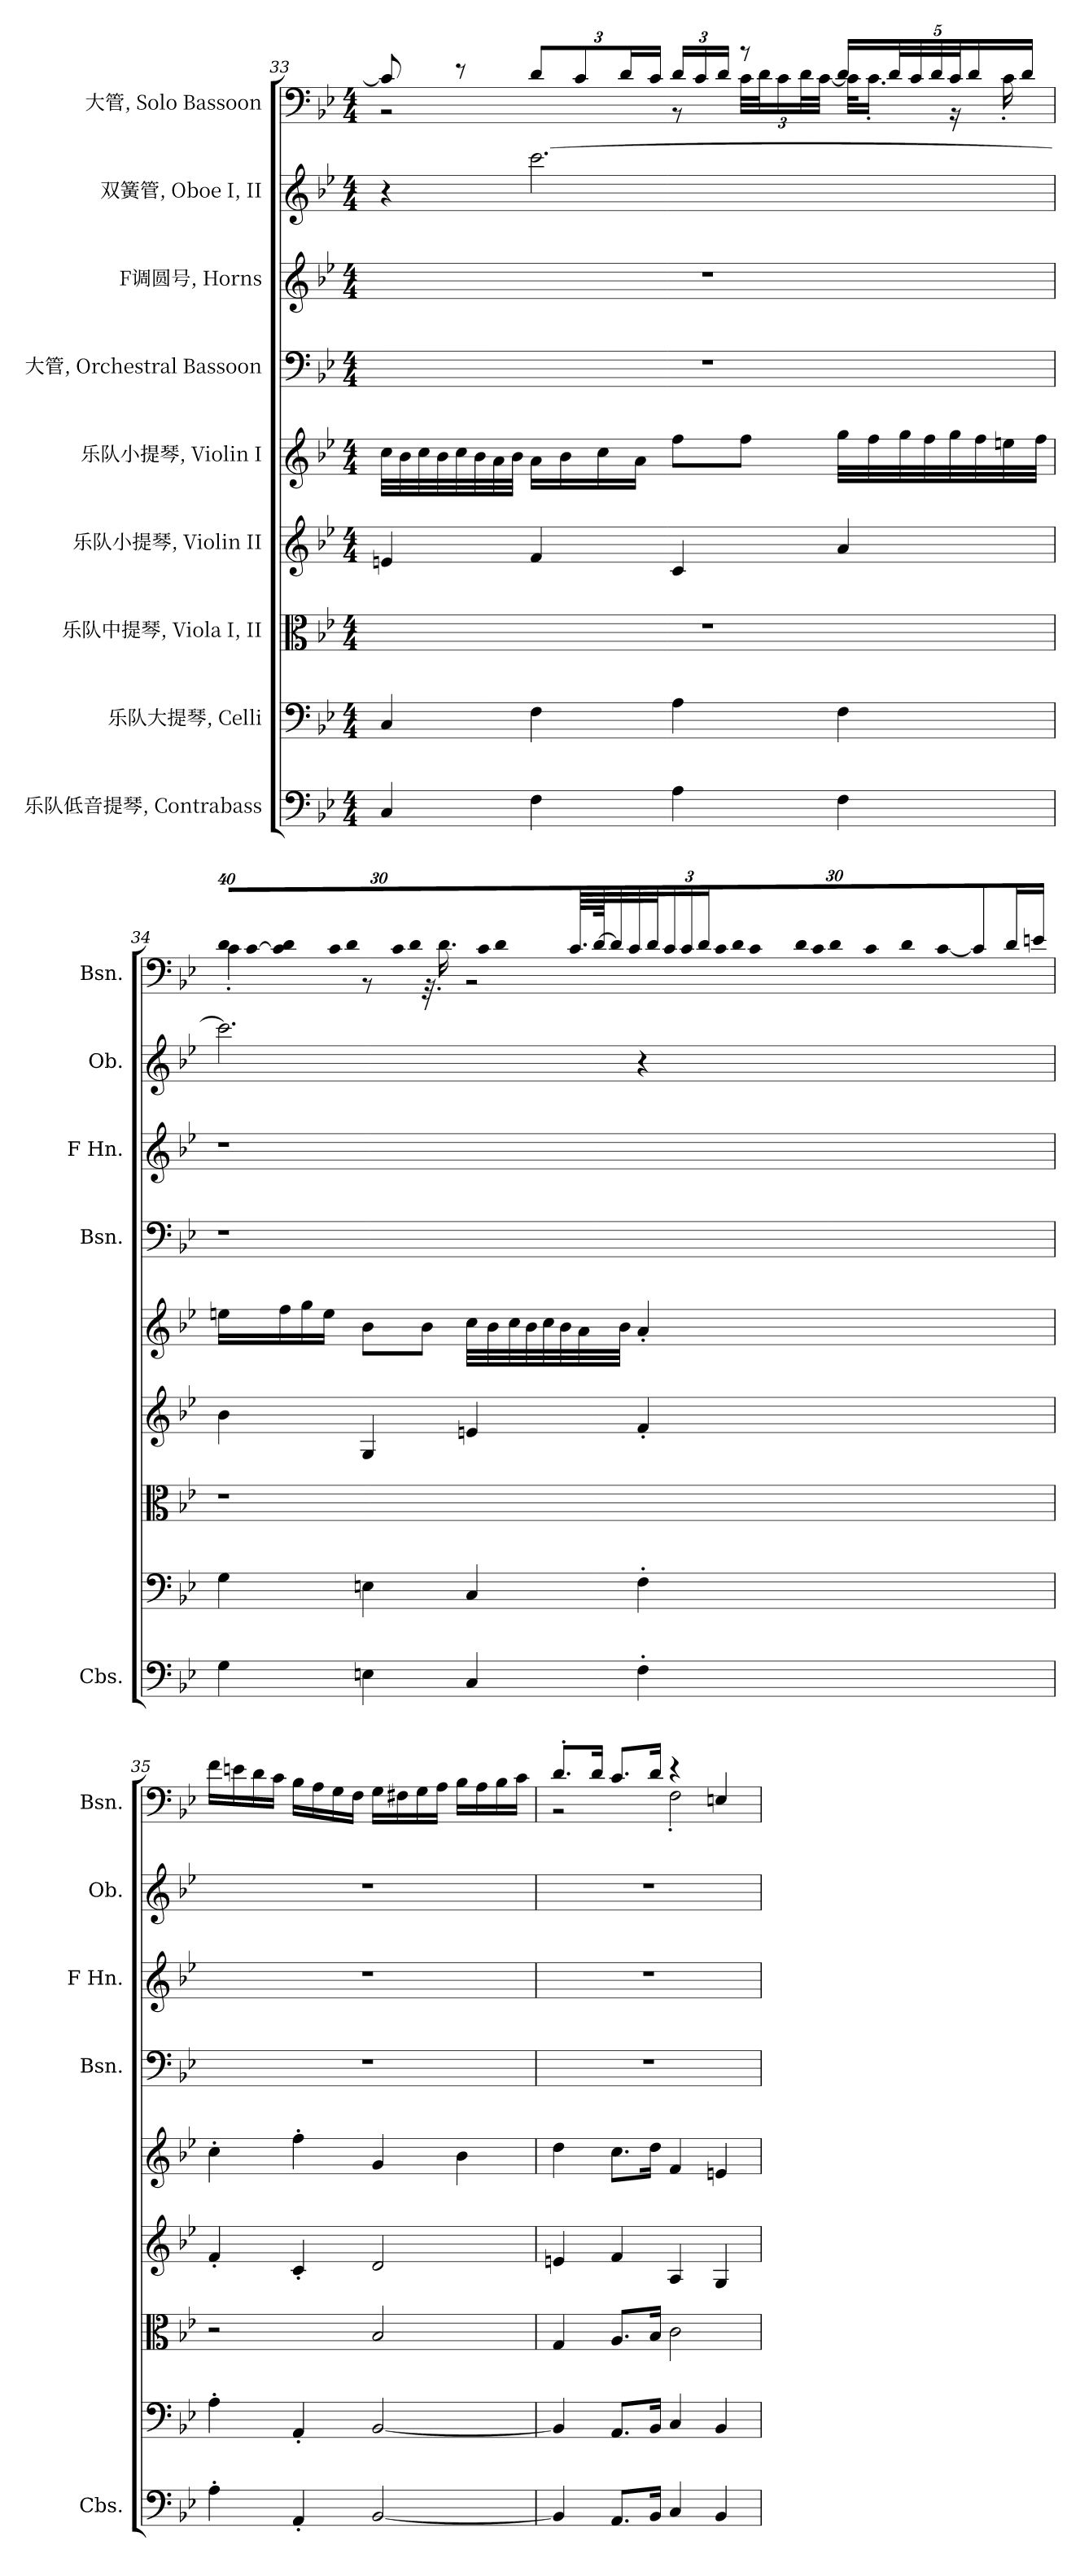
**kern	**kern	**kern	**kern	**kern	**kern	**kern	**kern	**kern
*part9	*part8	*part7	*part6	*part5	*part4	*part3	*part2	*part1
*staff9	*staff8	*staff7	*staff6	*staff5	*staff4	*staff3	*staff2	*staff1
*I"乐队低音提琴, Contrabass	*I"乐队大提琴, Celli	*I"乐队中提琴, Viola I, II	*I"乐队小提琴, Violin II	*I"乐队小提琴, Violin I	*I"大管, Orchestral Bassoon	*I"F调圆号, Horns	*I"双簧管, Oboe I, II	*I"大管, Solo Bassoon
*I'Cbs.	*	*	*	*	*I'Bsn.	*I'F Hn.	*I'Ob.	*I'Bsn.
!!LO:PB:g=z
*clefF4	*clefF4	*clefC3	*clefG2	*clefG2	*clefF4	*clefG2	*clefG2	*clefF4
*ITrd7c12	*	*	*	*	*	*ITrd4c7	*	*
*k[b-e-]	*k[b-e-]	*k[b-e-]	*k[b-e-]	*k[b-e-]	*k[b-e-]	*k[b-e-a-]	*k[b-e-]	*k[b-e-]
*M4/4	*M4/4	*M4/4	*M4/4	*M4/4	*M4/4	*M4/4	*M4/4	*M4/4
=33	=33	=33	=33	=33	=33	=33	=33	=33
*	*	*	*	*	*	*	*	*^
4CC/	4C/	1r	4en/	32cc\LLL	1r	1r	4r	8c/]	2r
.	.	.	.	32b-\	.	.	.	.	.
.	.	.	.	32cc\	.	.	.	.	.
.	.	.	.	32b-\	.	.	.	.	.
.	.	.	.	32cc\	.	.	.	8r	.
.	.	.	.	32b-\	.	.	.	.	.
.	.	.	.	32a\	.	.	.	.	.
.	.	.	.	32b-\JJJ	.	.	.	.	.
*	*	*	*	*	*	*	*	*Xbrackettup	*
4FF\	4F\	.	4f/	16a\LL	.	.	[2.ccc\	12d/L	.
.	.	.	.	16b-\	.	.	.	.	.
.	.	.	.	.	.	.	.	12c/	.
.	.	.	.	16cc\	.	.	.	.	.
.	.	.	.	.	.	.	.	24d/L	.
.	.	.	.	16a\JJ	.	.	.	.	.
.	.	.	.	.	.	.	.	24c/JJ	.
4AA\	4A\	.	4c/	8ff\L	.	.	.	24d/LL	8r
.	.	.	.	.	.	.	.	24c/	.
.	.	.	.	.	.	.	.	24d/JJ	.
.	.	.	.	8ff\J	.	.	.	8r	48c\LLL
.	.	.	.	.	.	.	.	.	48d\J
.	.	.	.	.	.	.	.	.	24c\
.	.	.	.	.	.	.	.	.	48d\L
.	.	.	.	.	.	.	.	.	[48c\JJJ
4FF\	4F\	.	4a/	32gg\LLL	.	.	.	20d/LL	32c\KLL]
.	.	.	.	32ff\	.	.	.	.	16.c'\JJ
.	.	.	.	.	.	.	.	40d/L	.
.	.	.	.	32gg\	.	.	.	.	.
.	.	.	.	.	.	.	.	40c/	.
.	.	.	.	32ff\	.	.	.	.	.
.	.	.	.	.	.	.	.	40d/	.
.	.	.	.	32gg\	.	.	.	40c/J	16r
.	.	.	.	.	.	.	.	20d/	.
.	.	.	.	32ff\	.	.	.	.	.
.	.	.	.	32een\	.	.	.	.	16c'\
.	.	.	.	.	.	.	.	20d/JJ	.
.	.	.	.	32ff\JJJ	.	.	.	.	.
!!LO:PB:g=z	!!
=34	=34	=34	=34	=34	=34	=34	=34	=34	=34
!	!	!	!	!	!	!	!	!LO:N:vis=32	!
4GG\	4G\	1r	4b-\	16een\LL	1r	1r	2.ccc\]	640%23d/LLL	4c'\
!	!	!	!	!	!	!	!	!LO:N:vis=256%9	!
.	.	.	.	.	.	.	.	[960%17c/K	.
!	!	!	!	!	!	!	!	!LO:N:vis=32	!
.	.	.	.	.	.	.	.	640%23c/] 640%23d/	.
.	.	.	.	16ff\	.	.	.	.	.
!	!	!	!	!	!	!	!	!LO:N:vis=256%9	!
.	.	.	.	.	.	.	.	960%17c/K	.
!	!	!	!	!	!	!	!	!LO:N:vis=32	!
.	.	.	.	.	.	.	.	640%23d/	.
.	.	.	.	16gg\	.	.	.	.	.
!	!	!	!	!	!	!	!	!LO:N:vis=256%9	!
.	.	.	.	.	.	.	.	960%17c/K	.
!	!	!	!	!	!	!	!	!LO:N:vis=32	!
.	.	.	.	.	.	.	.	640%23d/	.
.	.	.	.	16ee\JJ	.	.	.	.	.
!	!	!	!	!	!	!	!	!LO:N:vis=256%9	!
.	.	.	.	.	.	.	.	960%17c/K	.
!	!	!	!	!	!	!	!	!LO:N:vis=32	!
.	.	.	.	.	.	.	.	640%23d/	.
4EEn\	4En\	.	4G/	8b-\L	.	.	.	.	8r
.	.	.	.	.	.	.	.	64.c/L	.
.	.	.	.	.	.	.	.	[128d/JK	.
.	.	.	.	.	.	.	.	32d/]	.
.	.	.	.	.	.	.	.	32c/	.
.	.	.	.	.	.	.	.	32d/J	.
.	.	.	.	8b-\J	.	.	.	.	32r
.	.	.	.	.	.	.	.	24c/	.
.	.	.	.	.	.	.	.	.	16.d'\
.	.	.	.	.	.	.	.	24c/	.
.	.	.	.	.	.	.	.	24d/	.
4CC/	4C/	.	4en/	32cc\LLL	.	.	.	.	2r
!	!	!	!	!	!	!	!	!LO:N:vis=256%9	!
.	.	.	.	.	.	.	.	960%17c/LL	.
!	!	!	!	!	!	!	!	!LO:N:vis=256%9	!
.	.	.	.	.	.	.	.	960%17d/J	.
.	.	.	.	32b-\	.	.	.	.	.
!	!	!	!	!	!	!	!	!LO:N:vis=32	!
.	.	.	.	.	.	.	.	640%23c/	.
.	.	.	.	32cc\	.	.	.	.	.
!	!	!	!	!	!	!	!	!LO:N:vis=256%9	!
.	.	.	.	.	.	.	.	960%17d/L	.
!	!	!	!	!	!	!	!	!LO:N:vis=256%9	!
.	.	.	.	.	.	.	.	960%17c/J	.
.	.	.	.	32b-\	.	.	.	.	.
!	!	!	!	!	!	!	!	!LO:N:vis=32	!
.	.	.	.	.	.	.	.	640%23d/	.
.	.	.	.	32cc\	.	.	.	.	.
!	!	!	!	!	!	!	!	!LO:N:vis=32	!
.	.	.	.	.	.	.	.	640%23c/	.
.	.	.	.	32b-\	.	.	.	.	.
!	!	!	!	!	!	!	!	!LO:N:vis=32	!
.	.	.	.	.	.	.	.	640%23d/	.
.	.	.	.	32a\	.	.	.	.	.
!	!	!	!	!	!	!	!	!LO:N:vis=32	!
.	.	.	.	.	.	.	.	[640%23c/JJ	.
.	.	.	.	32b-\JJJ	.	.	.	.	.
4FF'\	4F'\	.	4f'/	4a'/	.	.	4r	.	.
.	.	.	.	.	.	.	.	8c/]	.
.	.	.	.	.	.	.	.	16d/L	.
.	.	.	.	.	.	.	.	16en/JJ	.
960ryy	960ryy	960ryy	960ryy	960ryy	960ryy	960ryy	960ryy	.	960ryy
*	*	*	*	*	*	*	*	*v	*v
!!LO:PB:g=z
=35	=35	=35	=35	=35	=35	=35	=35	=35
4AA'\	4A'\	2r	4f'/	4cc'\	1r	1r	1r	16f\LL
.	.	.	.	.	.	.	.	16en\
.	.	.	.	.	.	.	.	16d\
.	.	.	.	.	.	.	.	16c\JJ
4AAA'/	4AA'/	.	4c'/	4ff'\	.	.	.	16B-\LL
.	.	.	.	.	.	.	.	16A\
.	.	.	.	.	.	.	.	16G\
.	.	.	.	.	.	.	.	16F\JJ
[2BBB-/	[2BB-/	2B-/	2d/	4g/	.	.	.	16G\LL
.	.	.	.	.	.	.	.	16F#X\
.	.	.	.	.	.	.	.	16G\
.	.	.	.	.	.	.	.	16A\JJ
.	.	.	.	4b-\	.	.	.	16B-\LL
.	.	.	.	.	.	.	.	16A\
.	.	.	.	.	.	.	.	16B-\
.	.	.	.	.	.	.	.	16c\JJ
=36	=36	=36	=36	=36	=36	=36	=36	=36
*	*	*	*	*	*	*	*	*^
4BBB-/]	4BB-/]	4G/	4en/	4dd\	1r	1r	1r	8.d'/L	2r
.	.	.	.	.	.	.	.	16d/Jk	.
8.AAA/L	8.AA/L	8.A/L	4f/	8.cc\L	.	.	.	8.c/L	.
16BBB-/Jk	16BB-/Jk	16B-/Jk	.	16dd\Jk	.	.	.	16d/Jk	.
4CC/	4C/	2c\	4A/	4f/	.	.	.	4r	2F'\
4BBB-/	4BB-/	.	4G/	4en/	.	.	.	4En/	.
*	*	*	*	*	*	*	*	*v	*v
=	=	=	=	=	=	=	=	=
*-	*-	*-	*-	*-	*-	*-	*-	*-
